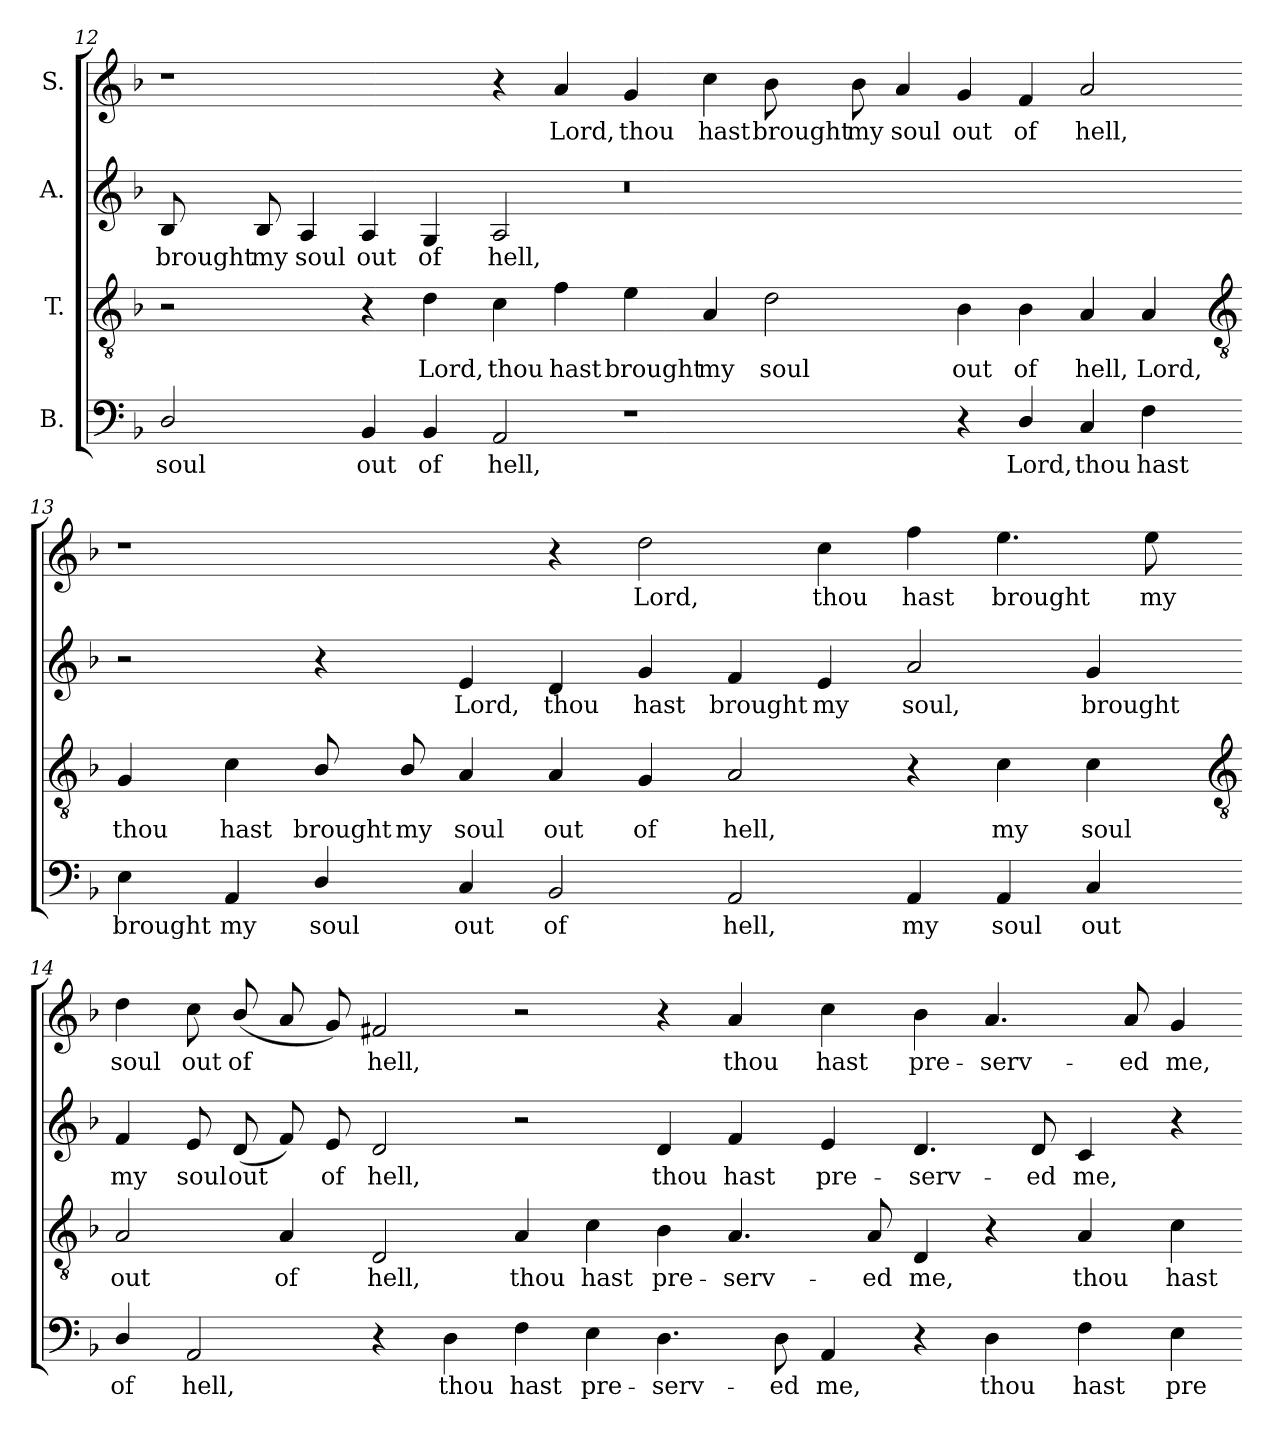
**kern	**text	**kern	**text	**kern	**text	**kern	**text
*part4	*part4	*part3	*part3	*part2	*part2	*part1	*part1
*staff4	*staff4	*staff3	*staff3	*staff2	*staff2	*staff1	*staff1
*I"B.	*	*I"T.	*	*I"A.	*	*I"S.	*
!!LO:LB:g=z
*clefF4	*	*clefGv2	*	*clefG2	*	*clefG2	*
*k[b-]	*	*k[b-]	*	*k[b-]	*	*k[b-]	*
*F:	*	*F:	*	*F:	*	*F:	*
=12	=12	=12	=12	=12	=12	=12	=12
!	!LO:LY:b	!	!	!	!LO:LY:b	!	!
2D/	soul	2r	.	8B-	brought	1r	.
!	!	!	!	!	!LO:LY:b	!	!
.	.	.	.	8B-	my	.	.
!	!	!	!	!	!LO:LY:b	!	!
.	.	.	.	4A	soul	.	.
!	!LO:LY:b	!	!	!	!LO:LY:b	!	!
4BB-/	out	4r	.	4A	out	.	.
!	!LO:LY:b	!	!LO:LY:b	!	!LO:LY:b	!	!
4BB-/	of	4d	Lord,	4G	of	.	.
!	!LO:LY:b	!	!LO:LY:b	!	!LO:LY:b	!	!
2AA/	hell,	4c	thou	2A	hell,	4r	.
!	!	!	!LO:LY:b	!	!	!	!LO:LY:b
.	.	4f	hast	.	.	4a	Lord,
!	!	!	!LO:LY:b	!	!	!	!LO:LY:b
1r	.	4e	brought	0r	.	4g	thou
!	!	!	!LO:LY:b	!	!	!	!LO:LY:b
.	.	4A	my	.	.	4cc	hast
!	!	!	!LO:LY:b	!	!	!	!LO:LY:b
.	.	2d	soul	.	.	8b-	brought
!	!	!	!	!	!	!	!LO:LY:b
.	.	.	.	.	.	8b-	my
!	!	!	!	!	!	!	!LO:LY:b
.	.	.	.	.	.	4a	soul
!	!	!	!LO:LY:b	!	!	!	!LO:LY:b
4r	.	4B-	out	.	.	4g	out
!	!LO:LY:b	!	!LO:LY:b	!	!	!	!LO:LY:b
4D/	Lord,	4B-	of	.	.	4f	of
!	!LO:LY:b	!	!LO:LY:b	!	!	!	!LO:LY:b
4C/	thou	4A	hell,	.	.	2a	hell,
!	!LO:LY:b	!	!LO:LY:b	!	!	!	!
4F	hast	4A	Lord,	.	.	.	.
!!LO:LB:g=z
=13-	=13-	=13-	=13-	=13-	=13-	=13-	=13-
*	*	*clefGv2	*	*	*	*	*
!	!LO:LY:b	!	!LO:LY:b	!	!	!	!
4E	brought	4G	thou	2r	.	1r	.
!	!LO:LY:b	!	!LO:LY:b	!	!	!	!
4AA	my	4c	hast	.	.	.	.
!	!LO:LY:b	!	!LO:LY:b	!	!	!	!
4D/	soul	8B-/	brought	4r	.	.	.
!	!	!	!LO:LY:b	!	!	!	!
.	.	8B-/	my	.	.	.	.
!	!LO:LY:b	!	!LO:LY:b	!	!LO:LY:b	!	!
4C	out	4A	soul	4e	Lord,	.	.
!	!LO:LY:b	!	!LO:LY:b	!	!LO:LY:b	!	!
2BB-	of	4A	out	4d	thou	4r	.
!	!	!	!LO:LY:b	!	!LO:LY:b	!	!LO:LY:b
.	.	4G	of	4g	hast	2dd	Lord,
!	!LO:LY:b	!	!LO:LY:b	!	!LO:LY:b	!	!
2AA	hell,	2A	hell,	4f	brought	.	.
!	!	!	!	!	!LO:LY:b	!	!LO:LY:b
.	.	.	.	4e	my	4cc	thou
!	!LO:LY:b	!	!	!	!LO:LY:b	!	!LO:LY:b
4AA	my	4r	.	2a	soul,	4ff	hast
!	!LO:LY:b	!	!LO:LY:b	!	!	!	!LO:LY:b
4AA	soul	4c	my	.	.	4.ee	brought
!	!LO:LY:b	!	!LO:LY:b	!	!LO:LY:b	!	!
4C	out	4c	soul	4g	brought	.	.
!	!	!	!	!	!	!	!LO:LY:b
.	.	.	.	.	.	8ee	my
!!LO:LB:g=z
=14-	=14-	=14-	=14-	=14-	=14-	=14-	=14-
*	*	*clefGv2	*	*	*	*	*
!	!LO:LY:b	!	!LO:LY:b	!	!LO:LY:b	!	!LO:LY:b
4D/	of	2A	out	4f	my	4dd	soul
!	!LO:LY:b	!	!	!	!LO:LY:b	!	!LO:LY:b
2AA	hell,	.	.	8e	soul	8cc	out
!	!	!	!	!	!LO:LY:b	!	!LO:LY:b
.	.	.	.	(<8d	out	(<8b-/	of
!	!	!	!LO:LY:b	!	!	!	!
.	.	4A	of	8f)	.	8a	.
!	!	!	!	!	!LO:LY:b	!	!
.	.	.	.	8e	of	8g)	.
!	!	!	!LO:LY:b	!	!LO:LY:b	!	!LO:LY:b
4r	.	2D	hell,	2d	hell,	2f#X	hell,
!	!LO:LY:b	!	!	!	!	!	!
4D	thou	.	.	.	.	.	.
!	!LO:LY:b	!	!LO:LY:b	!	!	!	!
4F	hast	4A	thou	2r	.	2r	.
!	!LO:LY:b	!	!LO:LY:b	!	!	!	!
4E	pre-	4c	hast	.	.	.	.
!	!LO:LY:b	!	!LO:LY:b	!	!LO:LY:b	!	!
4.D	-serv-	4B-	pre-	4d	thou	4r	.
!	!	!	!LO:LY:b	!	!LO:LY:b	!	!LO:LY:b
.	.	4.A	-serv-	4f	hast	4a	thou
!	!LO:LY:b	!	!	!	!	!	!
8D	-ed	.	.	.	.	.	.
!	!LO:LY:b	!	!	!	!LO:LY:b	!	!LO:LY:b
4AA	me,	.	.	4e	pre-	4cc	hast
!	!	!	!LO:LY:b	!	!	!	!
.	.	8A	-ed	.	.	.	.
!	!	!	!LO:LY:b	!	!LO:LY:b	!	!LO:LY:b
4r	.	4D	me,	4.d	-serv-	4b-	pre-
!	!LO:LY:b	!	!	!	!	!	!LO:LY:b
4D	thou	4r	.	.	.	4.a	-serv-
!	!	!	!	!	!LO:LY:b	!	!
.	.	.	.	8d	-ed	.	.
!	!LO:LY:b	!	!LO:LY:b	!	!LO:LY:b	!	!
4F	hast	4A	thou	4c	me,	.	.
!	!	!	!	!	!	!	!LO:LY:b
.	.	.	.	.	.	8a	-ed
!	!LO:LY:b	!	!LO:LY:b	!	!	!	!LO:LY:b
4E	pre-	4c	hast	4r	.	4g	me,
=-	=-	=-	=-	=-	=-	=-	=-
*-	*-	*-	*-	*-	*-	*-	*-
